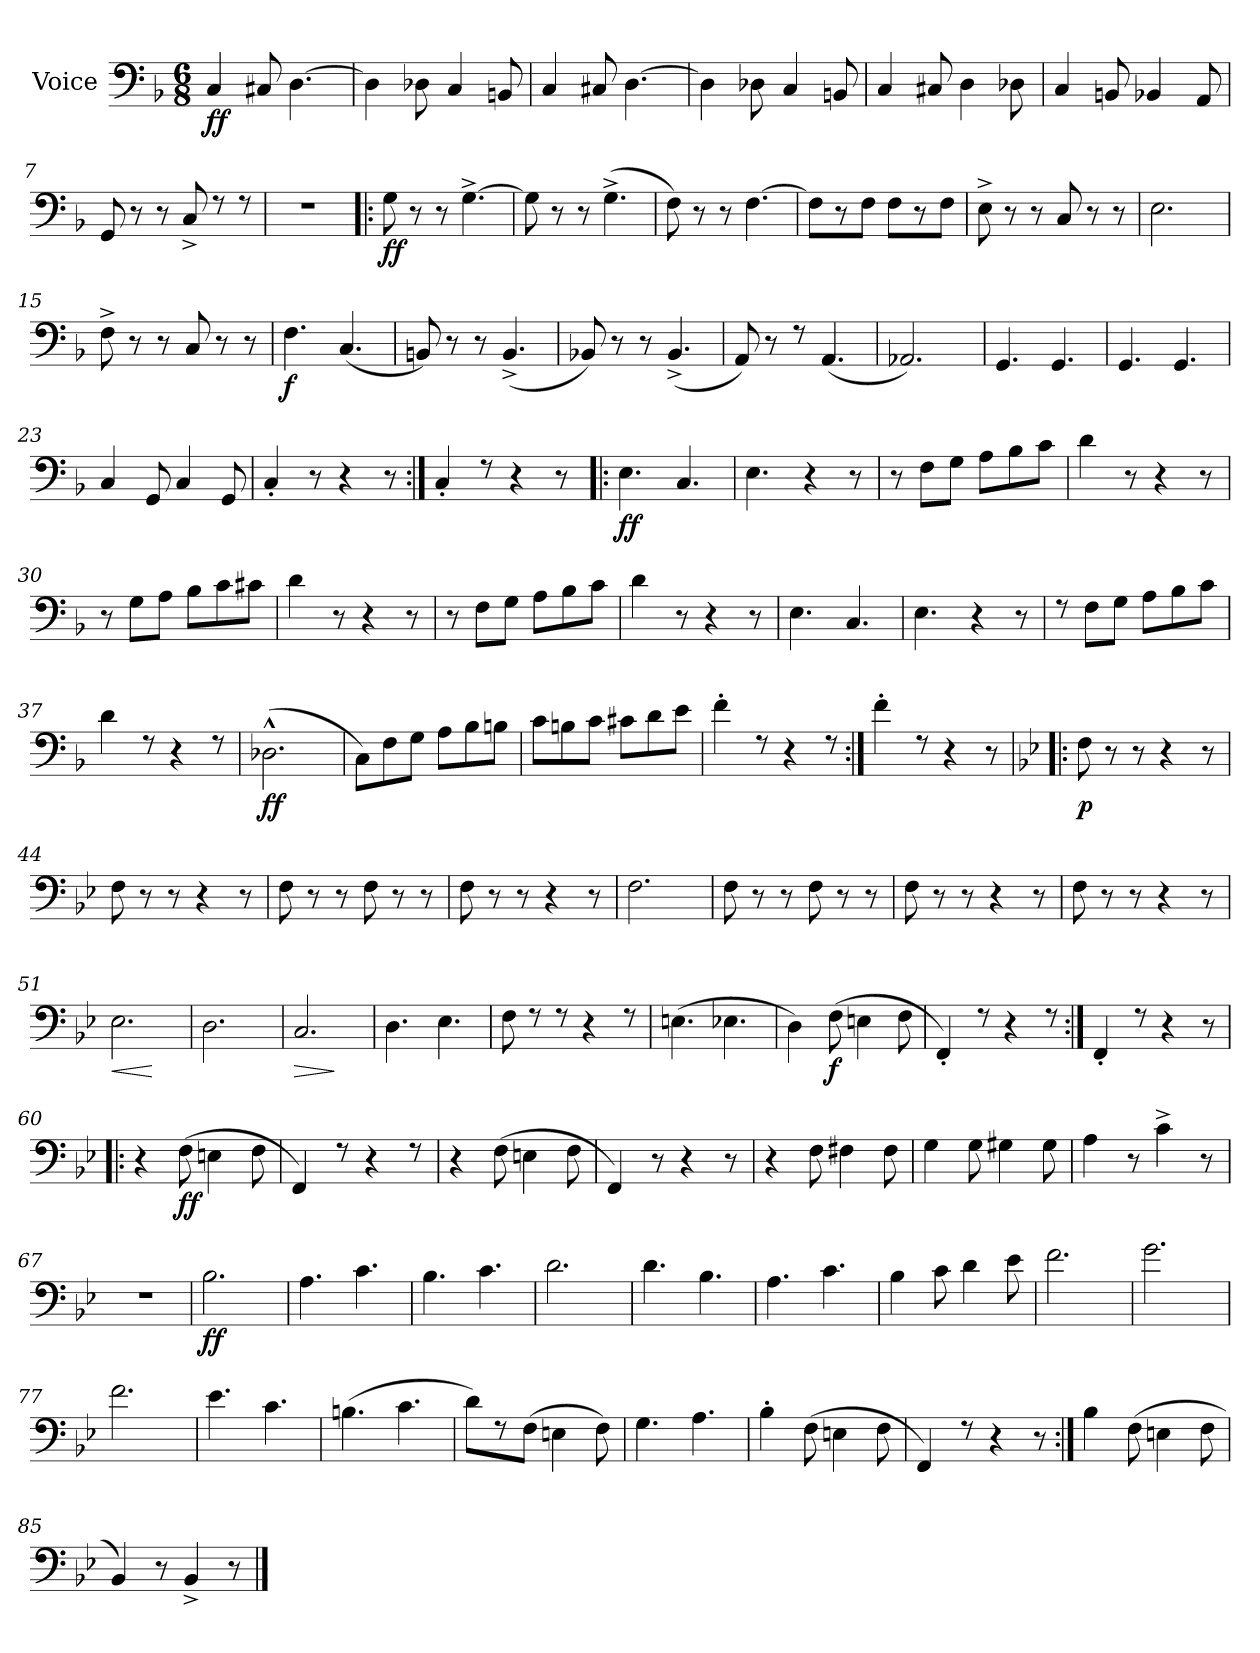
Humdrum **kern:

**kern	**dynam
*part1	*part1
*staff1	*staff1
*I"Voice	*
*I'Voice	*
*clefF4	*
*k[b-]	*
*M6/8	*
=1	=1
!	!LO:DY:b
4C/	ff
8C#X/	.
[>4.D\	.
=2	=2
4D\]	.
8D-X\	.
4C/	.
8BBn/	.
=3	=3
4C/	.
8C#X/	.
[>4.D\	.
=4	=4
4D\]	.
8D-X\	.
4C/	.
8BBn/	.
=5	=5
4C/	.
8C#X/	.
4D\	.
8D-X\	.
=6	=6
4C/	.
8BBn/	.
4BB-X/	.
8AA/	.
=7	=7
8GG/	.
8r	.
8r	.
8C^</	.
8rE	.
8rE	.
=8	=8
2.rF	.
!!LO:LB:g=z
=9!|:	=9!|:
!	!LO:DY:b
8G\	ff
8r	.
8r	.
[>4.G^>\	.
=10	=10
8G\]	.
8r	.
8r	.
(>4.G^>\	.
=11	=11
8F\)	.
8r	.
8r	.
[>4.F\	.
=12	=12
8F\L]	.
8r	.
8F\J	.
8F\L	.
8r	.
8F\J	.
=13	=13
8E^>\	.
8r	.
8r	.
8C/	.
8r	.
8r	.
=14	=14
2.E\	.
=15	=15
8F^>\	.
8r	.
8r	.
8C/	.
8r	.
8r	.
=16	=16
!	!LO:DY:b
4.F\	f
(<4.C/	.
=17	=17
8BBn/)	.
8r	.
8r	.
(<4.BB^</	.
!!LO:LB:g=z
=18	=18
8BB-X/)	.
8r	.
8r	.
(<4.BB-^</	.
=19	=19
8AA/)	.
8r	.
8rE	.
(<4.AA/	.
=20	=20
2.AA-X/)	.
=21	=21
4.GG/	.
4.GG/	.
=22	=22
4.GG/	.
4.GG/	.
=23	=23
4C/	.
8GG/	.
4C/	.
8GG/	.
=24	=24
4C'>/	.
8r	.
4r	.
8r	.
=25:|!	=25:|!
4C'>/	.
8rE	.
4r	.
8r	.
=26!|:	=26!|:
!	!LO:DY:b
4.E\	ff
4.C/	.
=27	=27
4.E\	.
4r	.
8r	.
!!LO:LB:g=z
=28	=28
8r	.
8F\L	.
8G\J	.
8A\L	.
8B-\	.
8c\J	.
=29	=29
4d\	.
8r	.
4r	.
8r	.
=30	=30
8r	.
8G\L	.
8A\J	.
8B-\L	.
8c\	.
8c#X\J	.
=31	=31
4d\	.
8r	.
4r	.
8r	.
=32	=32
8r	.
8F\L	.
8G\J	.
8A\L	.
8B-\	.
8c\J	.
=33	=33
4d\	.
8r	.
4r	.
8r	.
=34	=34
4.E\	.
4.C/	.
=35	=35
4.E\	.
4r	.
8r	.
!!LO:LB:g=z
=36	=36
8rE	.
8F\L	.
8G\J	.
8A\L	.
8B-\	.
8c\J	.
=37	=37
4d\	.
8rE	.
4r	.
8rE	.
=38	=38
!	!LO:DY:b
(>2.D-X^^>\	ff
=39	=39
8C\L)	.
8F\	.
8G\J	.
8A\L	.
8B-\	.
8Bn\J	.
=40	=40
8c\L	.
8Bn\	.
8c\J	.
8c#X\L	.
8d\	.
8e\J	.
=41	=41
4f'>\	.
8rE	.
4r	.
8rE	.
=42:|!	=42:|!
4f'>\	.
8rE	.
4r	.
8r	.
!!LO:LB:g=z
=43!|:	=43!|:
*k[b-e-]	*
!	!LO:DY:b
8F\	p
8r	.
8r	.
4r	.
8r	.
=44	=44
8F\	.
8r	.
8r	.
4r	.
8r	.
=45	=45
8F\	.
8r	.
8r	.
8F\	.
8r	.
8r	.
=46	=46
8F\	.
8r	.
8r	.
4r	.
8r	.
=47	=47
2.F\	.
=48	=48
8F\	.
8r	.
8r	.
8F\	.
8r	.
8r	.
=49	=49
8F\	.
8r	.
8r	.
4r	.
8r	.
=50	=50
8F\	.
8r	.
8r	.
4r	.
8r	.
=51	=51
!	!LO:HP:b
2.E-\	<
.	[
=52	=52
2.D\	.
!!LO:LB:g=z
=53	=53
!	!LO:HP:b
2.C/	>
.	]
=54	=54
4.D\	.
4.E-\	.
=55	=55
8F\	.
8rE	.
8rE	.
4r	.
8rE	.
=56	=56
(>4.En\	.
4.E-X\	.
=57	=57
4D\)	.
!	!LO:DY:b
(>8F\	f
4En\	.
8F\	.
=58	=58
4FF'>/)	.
8rE	.
4r	.
8rE	.
=59:|!	=59:|!
4FF'>/	.
8rE	.
4r	.
8r	.
=60!|:	=60!|:
4r	.
!	!LO:DY:b
(>8F\	ff
4En\	.
8F\	.
=61	=61
4FF/)	.
8rE	.
4r	.
8rE	.
!!LO:LB:g=z
=62	=62
4r	.
(>8F\	.
4En\	.
8F\	.
=63	=63
4FF/)	.
8r	.
4r	.
8r	.
=64	=64
4r	.
8F\	.
4F#X\	.
8F#\	.
=65	=65
4G\	.
8G\	.
4G#X\	.
8G#\	.
=66	=66
4A\	.
8r	.
4c^>\	.
8r	.
=67	=67
2.rF	.
=68	=68
!	!LO:DY:b
2.B-\	ff
=69	=69
4.A\	.
4.c\	.
=70	=70
4.B-\	.
4.c\	.
=71	=71
2.d\	.
=72	=72
4.d\	.
4.B-\	.
!!LO:LB:g=z
=73	=73
4.A\	.
4.c\	.
=74	=74
4B-\	.
8c\	.
4d\	.
8e-\	.
=75	=75
2.f\	.
=76	=76
2.g\	.
=77	=77
2.f\	.
=78	=78
4.e-\	.
4.c\	.
=79	=79
(>4.Bn\	.
4.c\	.
=80	=80
8d\L)	.
8rE	.
(>8F\J	.
4En\	.
8F\)	.
=81	=81
4.G\	.
4.A\	.
=82	=82
4B-'>\	.
(>8F\	.
4En\	.
8F\	.
=83	=83
4FF/)	.
8rE	.
4r	.
8r	.
!!LO:LB:g=z
=84:|!	=84:|!
4B-\	.
(>8F\	.
4En\	.
8F\	.
=85	=85
4BB-/)	.
8r	.
4BB-^</	.
8r	.
==	==
*-	*-
